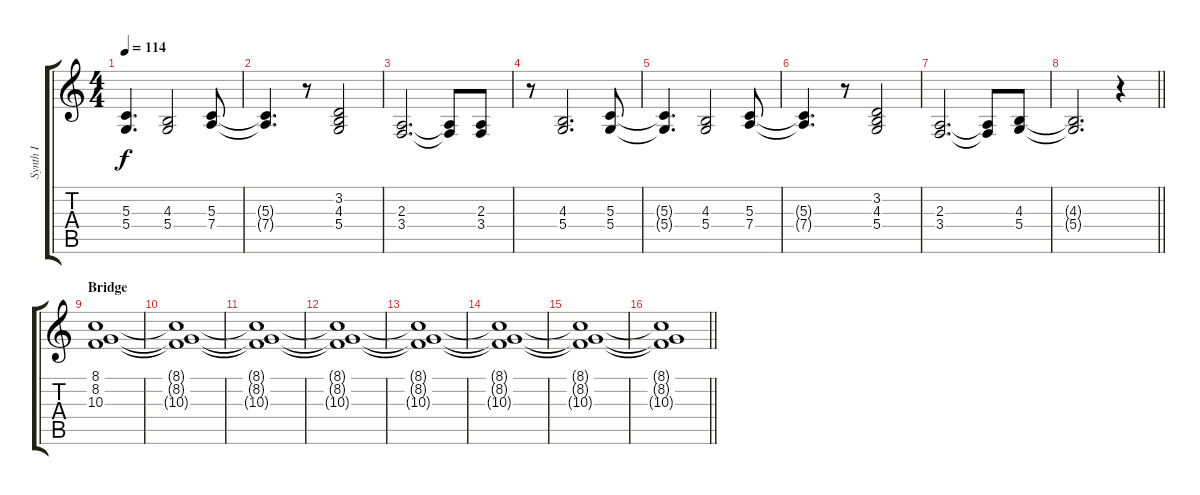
\track ("Synth I" "Synth I") {instrument stringensemble1}
\staff {score tabs}
\tuning (E4 B3 G3 D3 A2 E2) {hide}
\ts (4 4)
\tempo 114
\clef g2
\ks c
(5.3{t} 5.4{t}).4{d dy f} (4.3 5.4).2 (5.3 7.4).8 |
(5.3{t} 7.4{t}).4{d} r.8 (3.2 4.3 5.4).2 |
(2.3 3.4).2{d} (2.3{t} 3.4{t}).8 (2.3 3.4).8 |
r.8 (4.3 5.4).2{d} (5.3 5.4).8 |
(5.3{t} 5.4{t}).4{d} (4.3 5.4).2 (5.3 7.4).8 |
(5.3{t} 7.4{t}).4{d} r.8 (3.2 4.3 5.4).2 |
(2.3 3.4).2{d} (2.3{t} 3.4{t}).8 (4.3 5.4).8 |
\barLineRight lightlight
(4.3{t} 5.4{t}).2{d} r.4 |
\section ("" "Bridge")
(8.1 8.2 10.3).1{volume 7} |
(8.1{t} 8.2{t} 10.3{t}).1 |
(8.1{t} 8.2{t} 10.3{t}).1 |
(8.1{t} 8.2{t} 10.3{t}).1 |
(8.1{t} 8.2{t} 10.3{t}).1 |
(8.1{t} 8.2{t} 10.3{t}).1 |
(8.1{t} 8.2{t} 10.3{t}).1 |
\barLineRight lightlight
(8.1{t} 8.2{t} 10.3{t}).1
